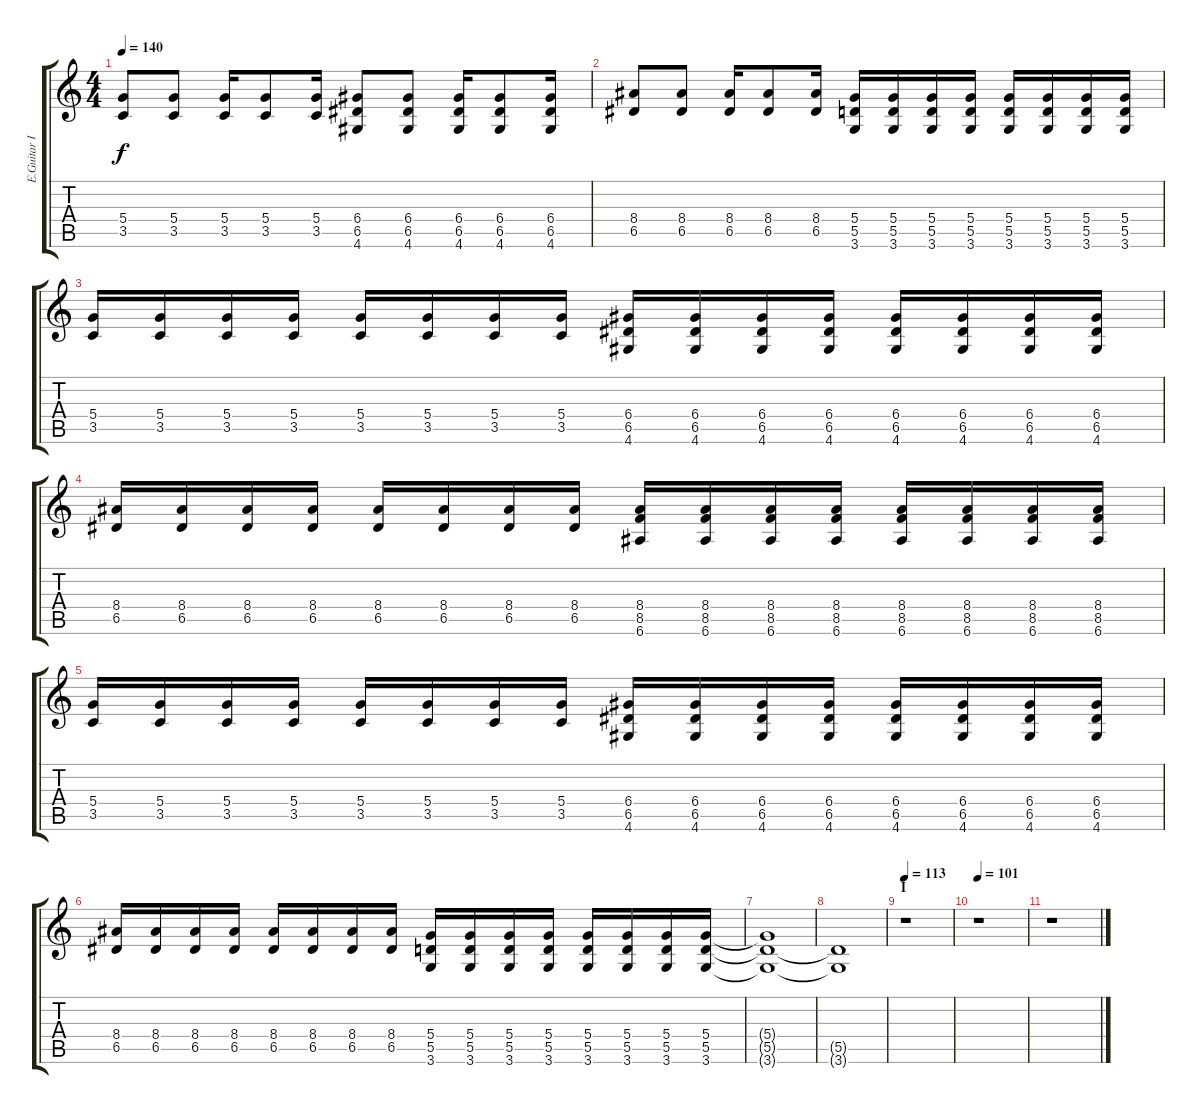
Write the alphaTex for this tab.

\track ("E.Guitar II (Takuro) - Distortion" "E.Guitar I") {instrument overdrivenguitar}
\staff {score tabs}
\tuning (E4 B3 G3 D3 A2 E2) {hide}
\ts (4 4)
\tempo 140
\clef g2
\ks c
(5.4 3.5).8{dy f} (5.4 3.5).8 (5.4 3.5).16 (5.4 3.5).8 (5.4 3.5).16 (6.4 6.5 4.6).8 (6.4 6.5 4.6).8 (6.4 6.5 4.6).16 (6.4 6.5 4.6).8 (6.4 6.5 4.6).16 |
(8.4 6.5).8 (8.4 6.5).8 (8.4 6.5).16 (8.4 6.5).8 (8.4 6.5).16 (5.4 5.5 3.6).16 (5.4 5.5 3.6).16 (5.4 5.5 3.6).16 (5.4 5.5 3.6).16 (5.4 5.5 3.6).16 (5.4 5.5 3.6).16 (5.4 5.5 3.6).16 (5.4 5.5 3.6).16 |
(5.4 3.5).16 (5.4 3.5).16 (5.4 3.5).16 (5.4 3.5).16 (5.4 3.5).16 (5.4 3.5).16 (5.4 3.5).16 (5.4 3.5).16 (6.4 6.5 4.6).16 (6.4 6.5 4.6).16 (6.4 6.5 4.6).16 (6.4 6.5 4.6).16 (6.4 6.5 4.6).16 (6.4 6.5 4.6).16 (6.4 6.5 4.6).16 (6.4 6.5 4.6).16 |
(8.4 6.5).16 (8.4 6.5).16 (8.4 6.5).16 (8.4 6.5).16 (8.4 6.5).16 (8.4 6.5).16 (8.4 6.5).16 (8.4 6.5).16 (8.4 8.5 6.6).16 (8.4 8.5 6.6).16 (8.4 8.5 6.6).16 (8.4 8.5 6.6).16 (8.4 8.5 6.6).16 (8.4 8.5 6.6).16 (8.4 8.5 6.6).16 (8.4 8.5 6.6).16 |
(5.4 3.5).16 (5.4 3.5).16 (5.4 3.5).16 (5.4 3.5).16 (5.4 3.5).16 (5.4 3.5).16 (5.4 3.5).16 (5.4 3.5).16 (6.4 6.5 4.6).16 (6.4 6.5 4.6).16 (6.4 6.5 4.6).16 (6.4 6.5 4.6).16 (6.4 6.5 4.6).16 (6.4 6.5 4.6).16 (6.4 6.5 4.6).16 (6.4 6.5 4.6).16 |
(8.4 6.5).16 (8.4 6.5).16 (8.4 6.5).16 (8.4 6.5).16 (8.4 6.5).16 (8.4 6.5).16 (8.4 6.5).16 (8.4 6.5).16 (5.4 5.5 3.6).16 (5.4 5.5 3.6).16 (5.4 5.5 3.6).16 (5.4 5.5 3.6).16 (5.4 5.5 3.6).16 (5.4 5.5 3.6).16 (5.4 5.5 3.6).16 (5.4 5.5 3.6).16 |
(5.4{t} 5.5{t} 3.6{t}).1 |
(5.5{t} 3.6{t}).1 |
\section ("" "I")
\tempo 113
r.1 |
\tempo 101
r.1 |
r.1
